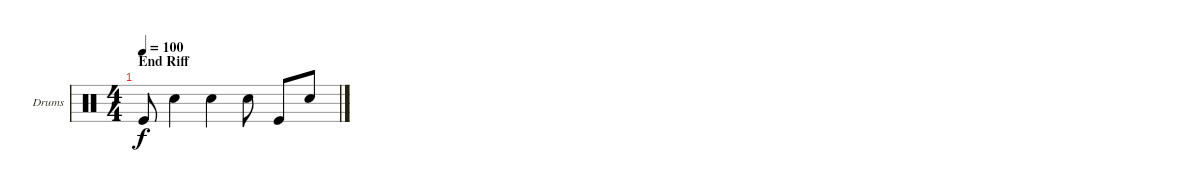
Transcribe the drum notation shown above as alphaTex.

\bracketExtendMode groupsimilarinstruments
\firstSystemTrackNameOrientation horizontal
\otherSystemsTrackNameOrientation horizontal
\track ("Fabrizio" "Drums") {instrument percussion}
\staff {score}
\articulation defaults
\ts (4 4)
\section ("" "End Riff")
\tempo 100
\clef neutral
\ks c "Kick (hit)".8{dy f} "Snare (hit) 2".4 "Snare (hit) 2".4 "Snare (hit) 2".8 "Kick (hit)".8 "Snare (hit) 2".8
